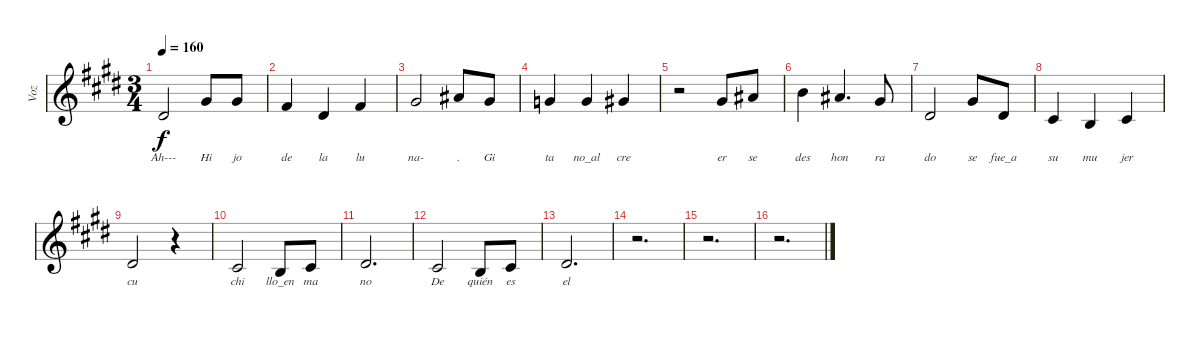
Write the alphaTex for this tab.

\track ("Voz" "Voz") {instrument cello}
\staff {score}
\tuning (E4 B3 G3 D3 A2 E2) {hide}
\ts (3 4)
\tempo 160
\clef g2
\ks c#minor
4.2.2{lyrics (0 "Ah---") lyrics (1 "") lyrics (2 "") lyrics (3 "") lyrics (4 "") dy f} 4.1.8{lyrics (0 "Hi") lyrics (1 "") lyrics (2 "") lyrics (3 "") lyrics (4 "")} 4.1.8{lyrics (0 "jo") lyrics (1 "") lyrics (2 "") lyrics (3 "") lyrics (4 "")} |
7.2.4{lyrics (0 "de") lyrics (1 "") lyrics (2 "") lyrics (3 "") lyrics (4 "")} 4.2.4{lyrics (0 "la") lyrics (1 "") lyrics (2 "") lyrics (3 "") lyrics (4 "")} 7.2.4{lyrics (0 "lu") lyrics (1 "") lyrics (2 "") lyrics (3 "") lyrics (4 "")} |
4.1.2{lyrics (0 "na-") lyrics (1 "") lyrics (2 "") lyrics (3 "") lyrics (4 "")} 6.1.8{lyrics (0 ".") lyrics (1 "") lyrics (2 "") lyrics (3 "") lyrics (4 "")} 4.1.8{lyrics (0 "Gi") lyrics (1 "") lyrics (2 "") lyrics (3 "") lyrics (4 "")} |
3.1.4{lyrics (0 "ta") lyrics (1 "") lyrics (2 "") lyrics (3 "") lyrics (4 "")} 3.1.4{lyrics (0 "no_al") lyrics (1 "") lyrics (2 "") lyrics (3 "") lyrics (4 "")} 4.1.4{lyrics (0 "cre") lyrics (1 "") lyrics (2 "") lyrics (3 "") lyrics (4 "")} |
r.2 4.1.8{lyrics (0 "er") lyrics (1 "") lyrics (2 "") lyrics (3 "") lyrics (4 "")} 6.1.8{lyrics (0 "se") lyrics (1 "") lyrics (2 "") lyrics (3 "") lyrics (4 "")} |
7.1.4{lyrics (0 "des") lyrics (1 "") lyrics (2 "") lyrics (3 "") lyrics (4 "")} 6.1.4{d lyrics (0 "hon") lyrics (1 "") lyrics (2 "") lyrics (3 "") lyrics (4 "")} 4.1.8{lyrics (0 "ra") lyrics (1 "") lyrics (2 "") lyrics (3 "") lyrics (4 "")} |
4.2.2{lyrics (0 "do") lyrics (1 "") lyrics (2 "") lyrics (3 "") lyrics (4 "")} 4.1.8{lyrics (0 "se") lyrics (1 "") lyrics (2 "") lyrics (3 "") lyrics (4 "")} 4.2.8{lyrics (0 "fue_a") lyrics (1 "") lyrics (2 "") lyrics (3 "") lyrics (4 "")} |
6.3.4{lyrics (0 "su") lyrics (1 "") lyrics (2 "") lyrics (3 "") lyrics (4 "")} 4.3.4{lyrics (0 "mu") lyrics (1 "") lyrics (2 "") lyrics (3 "") lyrics (4 "")} 6.3.4{lyrics (0 "jer") lyrics (1 "") lyrics (2 "") lyrics (3 "") lyrics (4 "")} |
4.2.2{lyrics (0 "cu") lyrics (1 "") lyrics (2 "") lyrics (3 "") lyrics (4 "")} r.4 |
6.3.2{lyrics (0 "chi") lyrics (1 "") lyrics (2 "") lyrics (3 "") lyrics (4 "")} 4.3.8{lyrics (0 "llo_en") lyrics (1 "") lyrics (2 "") lyrics (3 "") lyrics (4 "")} 6.3.8{lyrics (0 "ma") lyrics (1 "") lyrics (2 "") lyrics (3 "") lyrics (4 "")} |
4.2.2{d lyrics (0 "no") lyrics (1 "") lyrics (2 "") lyrics (3 "") lyrics (4 "")} |
6.3.2{lyrics (0 "De") lyrics (1 "") lyrics (2 "") lyrics (3 "") lyrics (4 "")} 4.3.8{lyrics (0 "quién") lyrics (1 "") lyrics (2 "") lyrics (3 "") lyrics (4 "")} 6.3.8{lyrics (0 "es") lyrics (1 "") lyrics (2 "") lyrics (3 "") lyrics (4 "")} |
4.2.2{d lyrics (0 "el") lyrics (1 "") lyrics (2 "") lyrics (3 "") lyrics (4 "")} |
r.2{d} |
r.2{d} |
r.2{d}
